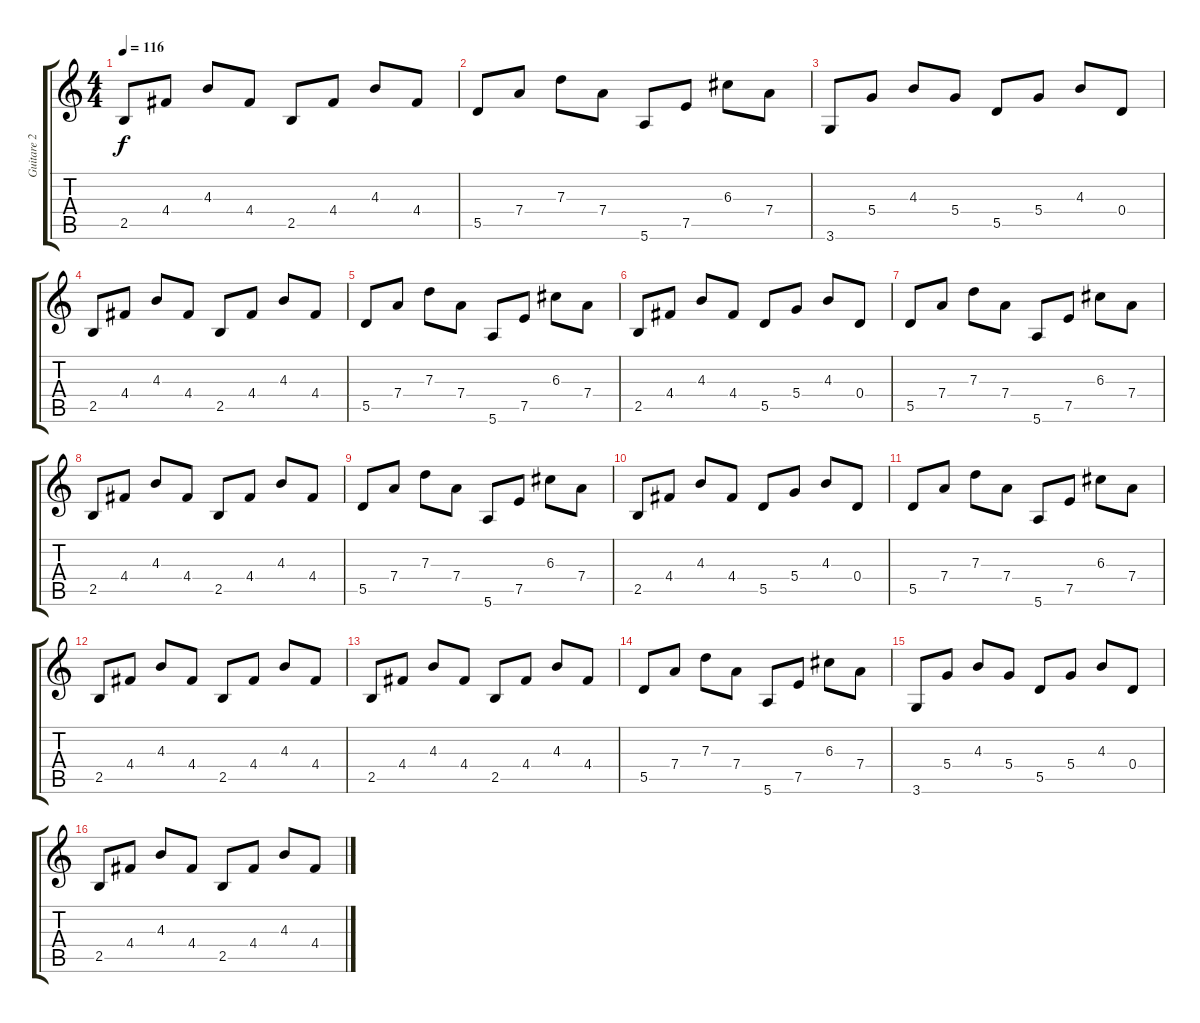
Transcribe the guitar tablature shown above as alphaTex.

\track ("Guitare 2" "Guitare 2") {instrument acousticguitarsteel}
\staff {score tabs}
\tuning (E4 B3 G3 D3 A2 E2) {hide}
\ts (4 4)
\tempo 116
\clef g2
\ks c
2.5.8{dy f} 4.4.8 4.3.8 4.4.8 2.5.8 4.4.8 4.3.8 4.4.8 |
5.5.8 7.4.8 7.3.8 7.4.8 5.6.8 7.5.8 6.3.8 7.4.8 |
3.6.8 5.4.8 4.3.8 5.4.8 5.5.8 5.4.8 4.3.8 0.4.8 |
2.5.8 4.4.8 4.3.8 4.4.8 2.5.8 4.4.8 4.3.8 4.4.8 |
5.5.8 7.4.8 7.3.8 7.4.8 5.6.8 7.5.8 6.3.8 7.4.8 |
2.5.8 4.4.8 4.3.8 4.4.8 5.5.8 5.4.8 4.3.8 0.4.8 |
5.5.8 7.4.8 7.3.8 7.4.8 5.6.8 7.5.8 6.3.8 7.4.8 |
2.5.8 4.4.8 4.3.8 4.4.8 2.5.8 4.4.8 4.3.8 4.4.8 |
5.5.8 7.4.8 7.3.8 7.4.8 5.6.8 7.5.8 6.3.8 7.4.8 |
2.5.8 4.4.8 4.3.8 4.4.8 5.5.8 5.4.8 4.3.8 0.4.8 |
5.5.8 7.4.8 7.3.8 7.4.8 5.6.8 7.5.8 6.3.8 7.4.8 |
2.5.8 4.4.8 4.3.8 4.4.8 2.5.8 4.4.8 4.3.8 4.4.8 |
2.5.8 4.4.8 4.3.8 4.4.8 2.5.8 4.4.8 4.3.8 4.4.8 |
5.5.8 7.4.8 7.3.8 7.4.8 5.6.8 7.5.8 6.3.8 7.4.8 |
3.6.8 5.4.8 4.3.8 5.4.8 5.5.8 5.4.8 4.3.8 0.4.8 |
2.5.8 4.4.8 4.3.8 4.4.8 2.5.8 4.4.8 4.3.8 4.4.8
